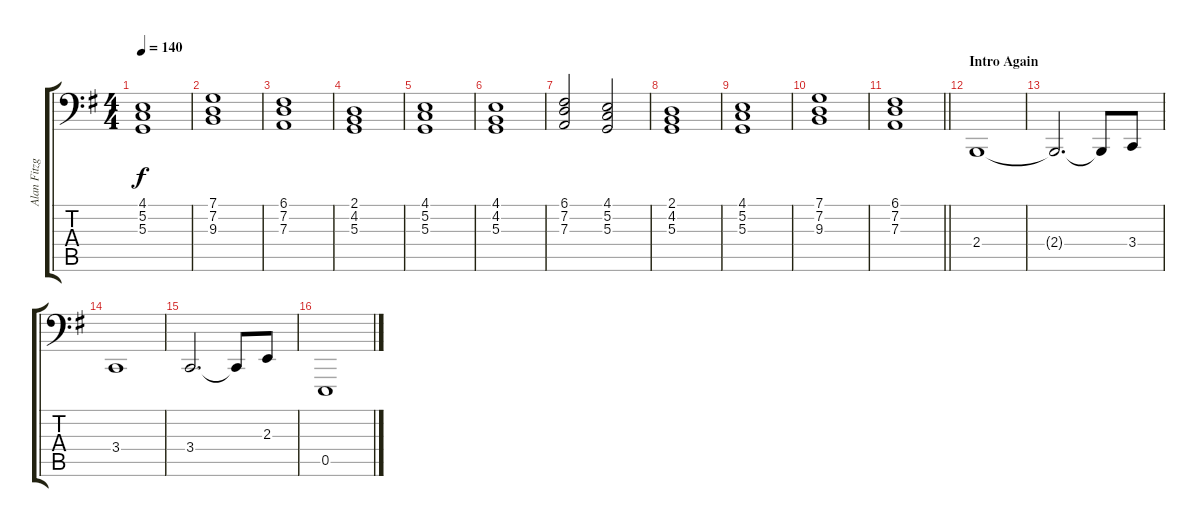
\track ("Alan Fitzgerald 2" "Alan Fitzg") {instrument synthstrings2}
\staff {score tabs}
\tuning (C3 G2 D2 A1 E1 B0) {hide}
\ts (4 4)
\tempo 140
\clef f4
\ks g
(4.1 5.2 5.3).1{dy f} |
(7.1 7.2 9.3).1 |
(6.1 7.2 7.3).1 |
(2.1 4.2 5.3).1 |
(4.1 5.2 5.3).1 |
(4.1 4.2 5.3).1 |
(6.1 7.2 7.3).2 (4.1 5.2 5.3).2 |
(2.1 4.2 5.3).1 |
(4.1 5.2 5.3).1 |
(7.1 7.2 9.3).1 |
\barLineRight lightlight
(6.1 7.2 7.3).1 |
\section ("" "Intro Again")
2.4.1 |
2.4{t}.2{d} 2.4{t}.8 3.4.8 |
3.4.1 |
3.4.2{d} 3.4{t}.8 2.3.8 |
0.5.1
